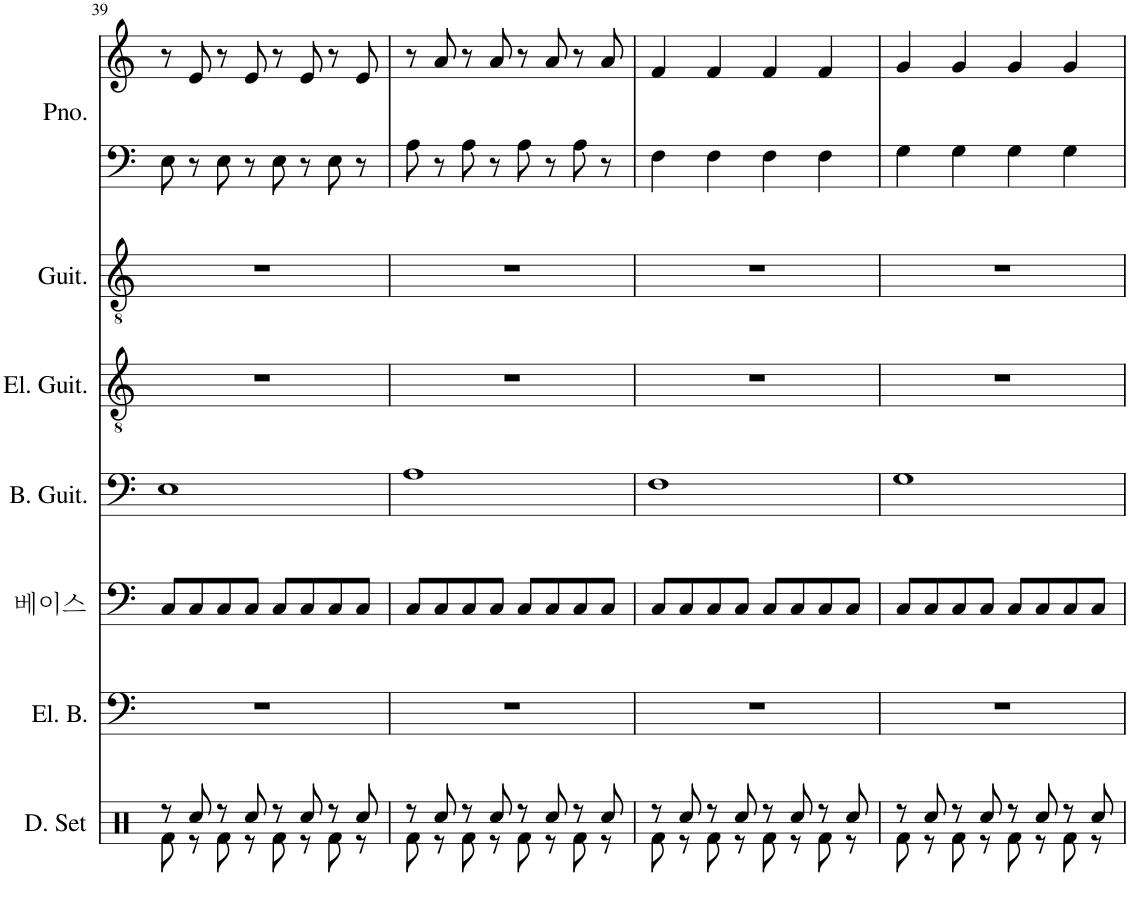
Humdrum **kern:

**kern	**kern	**kern	**kern	**kern	**kern	**kern	**kern
*part7	*part6	*part5	*part4	*part3	*part2	*part1	*part1
*staff8	*staff7	*staff6	*staff5	*staff4	*staff3	*staff2	*staff1
*I"드럼세트	*I"일렉트릭 베이스	*I"어쿠스틱 베이스	*I"베이스 기타	*I"일렉 기타	*I"어쿠스틱 기타	*I"Piano	*
*	*	*	*	*	*	*I'Pno.	*
!!LO:PB:g=z
*clefX	*clefF4	*clefF4	*clefF4	*clefGv2	*clefGv2	*clefF4	*clefG2
*	*Trd7c12	*Trd7c12	*Trd7c12	*	*	*	*
*k[]	*k[]	*k[]	*k[]	*k[]	*k[]	*k[]	*k[]
*M4/4	*M4/4	*M4/4	*M4/4	*M4/4	*M4/4	*M4/4	*M4/4
=39	=39	=39	=39	=39	=39	=39	=39
*^	*	*	*	*	*	*	*
8r	8Rf\	1r	8C/L	1E	1r	1r	8E\	8r
8Rcc/	8r	.	8C/	.	.	.	8r	8e/
8r	8Rf\	.	8C/	.	.	.	8E\	8r
8Rcc/	8r	.	8C/J	.	.	.	8r	8e/
8r	8Rf\	.	8C/L	.	.	.	8E\	8r
8Rcc/	8r	.	8C/	.	.	.	8r	8e/
8r	8Rf\	.	8C/	.	.	.	8E\	8r
8Rcc/	8r	.	8C/J	.	.	.	8r	8e/
=40	=40	=40	=40	=40	=40	=40	=40	=40
8r	8Rf\	1r	8C/L	1A	1r	1r	8A\	8r
8Rcc/	8r	.	8C/	.	.	.	8r	8a/
8r	8Rf\	.	8C/	.	.	.	8A\	8r
8Rcc/	8r	.	8C/J	.	.	.	8r	8a/
8r	8Rf\	.	8C/L	.	.	.	8A\	8r
8Rcc/	8r	.	8C/	.	.	.	8r	8a/
8r	8Rf\	.	8C/	.	.	.	8A\	8r
8Rcc/	8r	.	8C/J	.	.	.	8r	8a/
=41	=41	=41	=41	=41	=41	=41	=41	=41
8r	8Rf\	1r	8C/L	1F	1r	1r	4F\	4f/
8Rcc/	8r	.	8C/	.	.	.	.	.
8r	8Rf\	.	8C/	.	.	.	4F\	4f/
8Rcc/	8r	.	8C/J	.	.	.	.	.
8r	8Rf\	.	8C/L	.	.	.	4F\	4f/
8Rcc/	8r	.	8C/	.	.	.	.	.
8r	8Rf\	.	8C/	.	.	.	4F\	4f/
8Rcc/	8r	.	8C/J	.	.	.	.	.
=42	=42	=42	=42	=42	=42	=42	=42	=42
8r	8Rf\	1r	8C/L	1G	1r	1r	4G\	4g/
8Rcc/	8r	.	8C/	.	.	.	.	.
8r	8Rf\	.	8C/	.	.	.	4G\	4g/
8Rcc/	8r	.	8C/J	.	.	.	.	.
8r	8Rf\	.	8C/L	.	.	.	4G\	4g/
8Rcc/	8r	.	8C/	.	.	.	.	.
8r	8Rf\	.	8C/	.	.	.	4G\	4g/
8Rcc/	8r	.	8C/J	.	.	.	.	.
*v	*v	*	*	*	*	*	*	*
=	=	=	=	=	=	=	=
*-	*-	*-	*-	*-	*-	*-	*-
